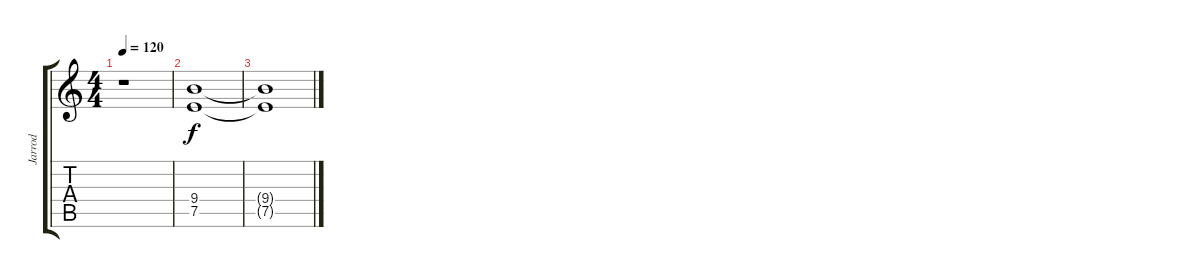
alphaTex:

\track ("Jarrod" "Jarrod") {instrument distortionguitar}
\staff {score tabs}
\tuning (E4 B3 G3 D3 A2 E2) {hide}
\ts (4 4)
\tempo 120
\clef g2
\ks c
r.1{dy f} |
(9.4 7.5).1 |
(9.4{t} 7.5{t}).1
